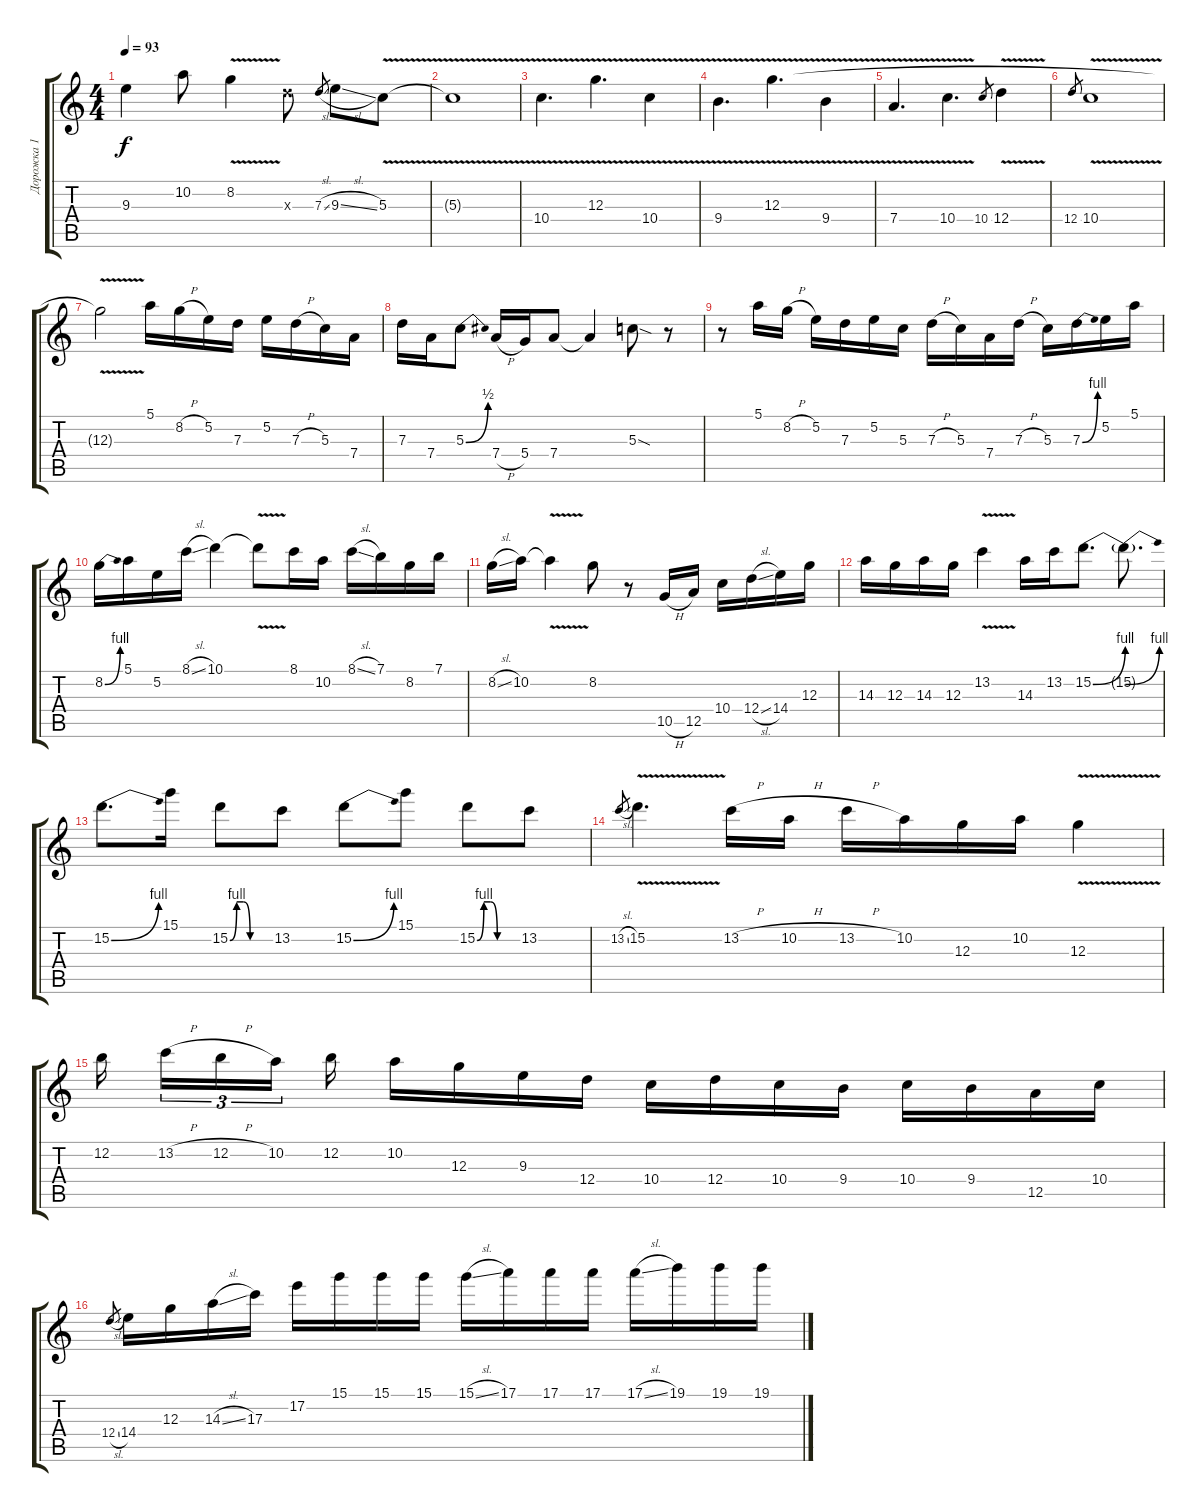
\track ("Дорожка 1" "Дорожка 1") {instrument distortionguitar}
\staff {score tabs}
\tuning (E4 B3 G3 D3 A2 E2) {hide}
\ts (4 4)
\tempo 93
\clef g2
\ks c
9.3.4{dy f} 10.2.8 8.2{v}.4 7.3{x}.8 7.3{sl}.8{gr} 9.3{sl}.8 5.3{v}.8 |
5.3{t}.1 |
10.4{v}.4{d} 12.3{v}.4{d} 10.4{v}.4 |
9.4{v}.4{d} 12.3{v}.4{d} 9.4{v}.4 |
7.4{v}.4{d} 10.4{v}.4{d} 10.4.8{gr} 12.4{v}.4 |
12.4.8{gr} 10.4{v}.1 |
12.3{t}.2 5.1.16 8.2{h}.16 5.2.16 7.3.16 5.2.16 7.3{h}.16 5.3.16 7.4.16 |
7.3.16 7.4.16 5.3{be (bend 0 0 60 2)}.8 7.4{h}.16 5.4.16 7.4.8 7.4{t}.4 5.3{sod}.8 r.8 |
r.8 5.1.16 8.2{h}.16 5.2.16 7.3.16 5.2.16 5.3.16 7.3{h}.16 5.3.16 7.4.16 7.3{h}.16 5.3.16 7.3{be (bend 0 0 60 4)}.16 5.2.16 5.1.16 |
8.2{be (bend 0 0 60 4)}.16 5.1.16 5.2.16 8.1{sl}.16 10.1.4 10.1{v t}.8 8.1.16 10.2.16 8.1{sl}.16 7.1.16 8.2.16 7.1.16 |
8.2{sl}.16 10.2.16 10.2{v t}.4 8.2.8 r.8 10.5{h}.16 12.5.16 10.4.16 12.4{sl}.16 14.4.16 12.3.16 |
14.3.16 12.3.16 14.3.16 12.3.16 13.2{v}.4 14.3.16 13.2.16 15.2{be (bend 0 0 60 4)}.8{d} 15.2{be (bend 0 0 60 4) t}.8{d} |
15.2{be (bend 0 0 60 4)}.8{d} 15.1.16 15.2{be (custom 0 0 10 4 20 4 30 0 60 0)}.8 13.2.8 15.2{be (bend 0 0 60 4)}.8 15.1.8 15.2{be (custom 0 0 10 4 20 4 30 0 60 0)}.8 13.2.8 |
13.2{sl}.8{gr} 15.2{v}.4{d} 13.2{h}.16 10.2{h}.16 13.2{h}.16 10.2.16 12.3.16 10.2.16 12.3{v}.4 |
12.2.16{beam splitsecondary} 13.2{h}.16{tu (3 2)} 12.2{h}.16{tu (3 2)} 10.2.16{tu (3 2) beam splitsecondary} 12.2.16 10.2.16 12.3.16 9.3.16 12.4.16 10.4.16 12.4.16 10.4.16 9.4.16 10.4.16 9.4.16 12.5.16 10.4.16 |
12.4{sl}.8{gr} 14.4.16 12.3.16 14.3{sl}.16 17.3.16 17.2.16 15.1.16 15.1.16 15.1.16 15.1{sl}.16 17.1.16 17.1.16 17.1.16 17.1{sl}.16 19.1.16 19.1.16 19.1.16
